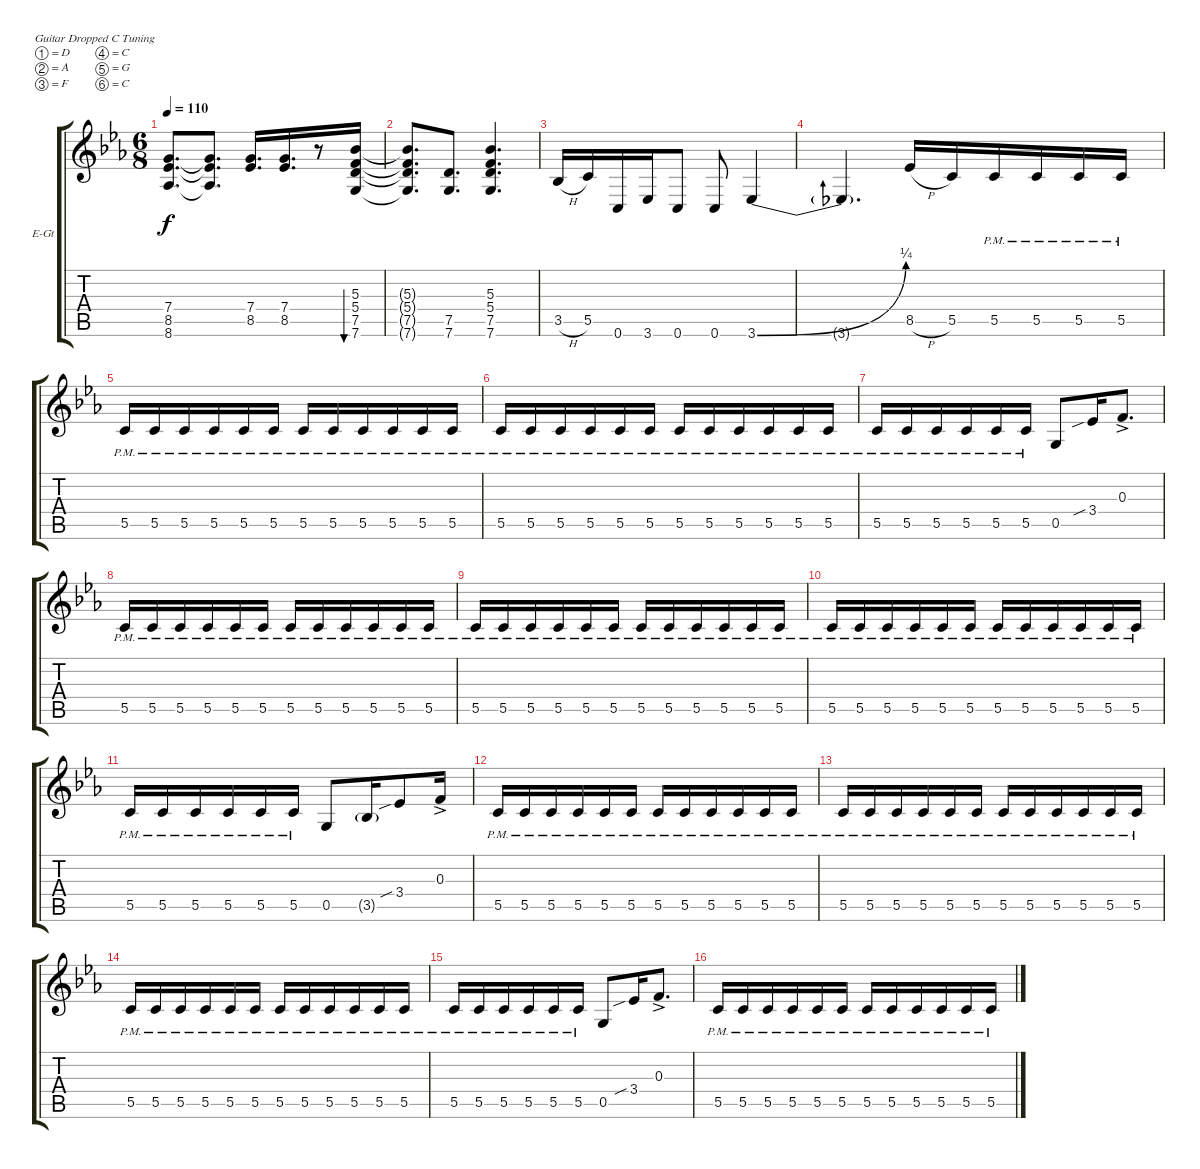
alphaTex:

\bracketExtendMode groupsimilarinstruments
\firstSystemTrackNameOrientation horizontal
\otherSystemsTrackNameOrientation horizontal
\track ("Electric Guitar 2" "E-Gt") {instrument distortionguitar}
\staff {score tabs}
\tuning (D4 A3 F3 C3 G2 C2)
\ts (6 8)
\tempo 110
\clef g2
\ks cminor
(7.4 8.5 8.6).8{d dy f} (7.4{t} 8.5{t} 8.6{t}).8{d} (7.4 8.5).16{d} (7.4 8.5).16{d} r.8 (7.6 7.5 5.4 5.3).16{bu 143} |
(7.5{t} 7.6{t} 5.3{t} 5.4{t}).8{d} (7.6 7.5).8{d} (5.3 5.4 7.5 7.6).4{d} |
3.5{h}.16 5.5.16 0.6.16 3.6.16 0.6.8 0.6.8 3.6{be (bend 0 0 48.6 1)}.4 |
3.6{t}.4{d} 8.5{h}.16 5.5.16 5.5{pm}.16 5.5{pm}.16 5.5{pm}.16 5.5{pm}.16 |
5.5{pm}.16 5.5{pm}.16 5.5{pm}.16 5.5{pm}.16 5.5{pm}.16 5.5{pm}.16 5.5{pm}.16 5.5{pm}.16 5.5{pm}.16 5.5{pm}.16 5.5{pm}.16 5.5{pm}.16 |
5.5{pm}.16 5.5{pm}.16 5.5{pm}.16 5.5{pm}.16 5.5{pm}.16 5.5{pm}.16 5.5{pm}.16 5.5{pm}.16 5.5{pm}.16 5.5{pm}.16 5.5{pm}.16 5.5{pm}.16 |
5.5{pm}.16 5.5{pm}.16 5.5{pm}.16 5.5{pm}.16 5.5{pm}.16 5.5{pm}.16 0.5.8 3.4{sib}.16 0.3{ac}.8{d} |
5.5{pm}.16 5.5{pm}.16 5.5{pm}.16 5.5{pm}.16 5.5{pm}.16 5.5{pm}.16 5.5{pm}.16 5.5{pm}.16 5.5{pm}.16 5.5{pm}.16 5.5{pm}.16 5.5{pm}.16 |
5.5{pm}.16 5.5{pm}.16 5.5{pm}.16 5.5{pm}.16 5.5{pm}.16 5.5{pm}.16 5.5{pm}.16 5.5{pm}.16 5.5{pm}.16 5.5{pm}.16 5.5{pm}.16 5.5{pm}.16 |
5.5{pm}.16 5.5{pm}.16 5.5{pm}.16 5.5{pm}.16 5.5{pm}.16 5.5{pm}.16 5.5{pm}.16 5.5{pm}.16 5.5{pm}.16 5.5{pm}.16 5.5{pm}.16 5.5{pm}.16 |
5.5{pm}.16 5.5{pm}.16 5.5{pm}.16 5.5{pm}.16 5.5{pm}.16 5.5{pm}.16 0.5.8 3.5{g}.16 3.4{sib}.8 0.3{ac}.16 |
5.5{pm}.16 5.5{pm}.16 5.5{pm}.16 5.5{pm}.16 5.5{pm}.16 5.5{pm}.16 5.5{pm}.16 5.5{pm}.16 5.5{pm}.16 5.5{pm}.16 5.5{pm}.16 5.5{pm}.16 |
5.5{pm}.16 5.5{pm}.16 5.5{pm}.16 5.5{pm}.16 5.5{pm}.16 5.5{pm}.16 5.5{pm}.16 5.5{pm}.16 5.5{pm}.16 5.5{pm}.16 5.5{pm}.16 5.5{pm}.16 |
5.5{pm}.16 5.5{pm}.16 5.5{pm}.16 5.5{pm}.16 5.5{pm}.16 5.5{pm}.16 5.5{pm}.16 5.5{pm}.16 5.5{pm}.16 5.5{pm}.16 5.5{pm}.16 5.5{pm}.16 |
5.5{pm}.16 5.5{pm}.16 5.5{pm}.16 5.5{pm}.16 5.5{pm}.16 5.5{pm}.16 0.5.8 3.4{sib}.16 0.3{ac}.8{d} |
5.5{pm}.16 5.5{pm}.16 5.5{pm}.16 5.5{pm}.16 5.5{pm}.16 5.5{pm}.16 5.5{pm}.16 5.5{pm}.16 5.5{pm}.16 5.5{pm}.16 5.5{pm}.16 5.5{pm}.16
